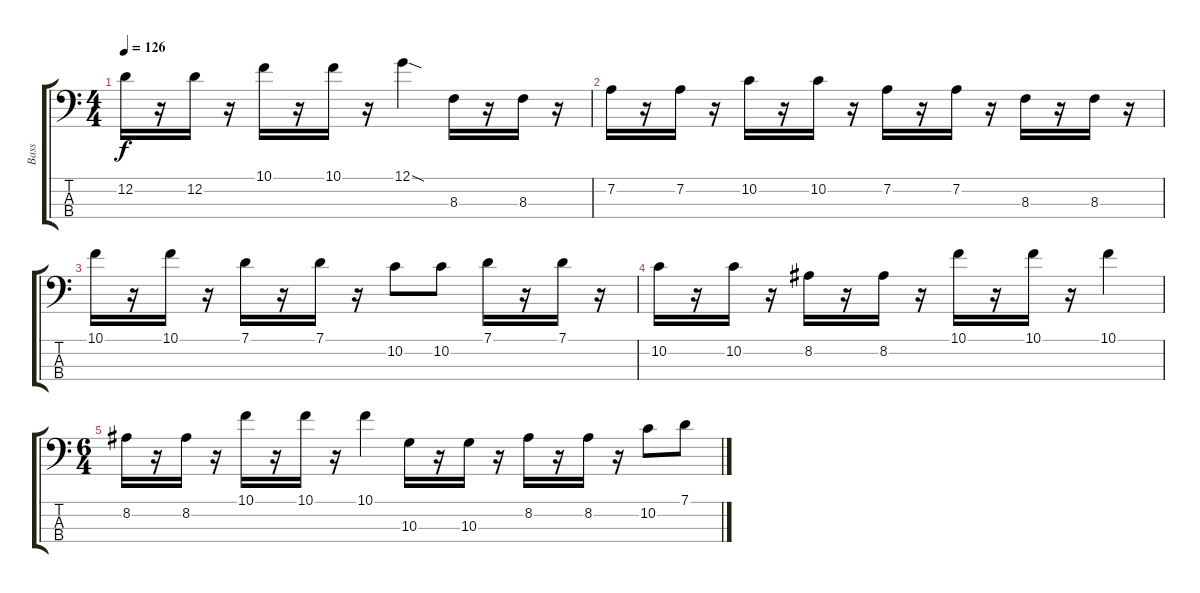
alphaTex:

\track ("Bass" "Bass") {instrument electricbasspick}
\staff {score tabs}
\tuning (G2 D2 A1 E1) {hide}
\ts (4 4)
\tempo 126
\clef f4
\ks c
12.2.16{dy f} r.16 12.2.16 r.16 10.1.16 r.16 10.1.16 r.16 12.1{sod}.4 8.3.16 r.16 8.3.16 r.16 |
7.2.16 r.16 7.2.16 r.16 10.2.16 r.16 10.2.16 r.16 7.2.16 r.16 7.2.16 r.16 8.3.16 r.16 8.3.16 r.16 |
10.1.16 r.16 10.1.16 r.16 7.1.16 r.16 7.1.16 r.16 10.2.8 10.2.8 7.1.16 r.16 7.1.16 r.16 |
10.2.16 r.16 10.2.16 r.16 8.2.16 r.16 8.2.16 r.16 10.1.16 r.16 10.1.16 r.16 10.1.4 |
\ts (6 4)
8.2.16 r.16 8.2.16 r.16 10.1.16 r.16 10.1.16 r.16 10.1.4 10.3.16 r.16 10.3.16 r.16 8.2.16 r.16 8.2.16 r.16 10.2.8 7.1.8
